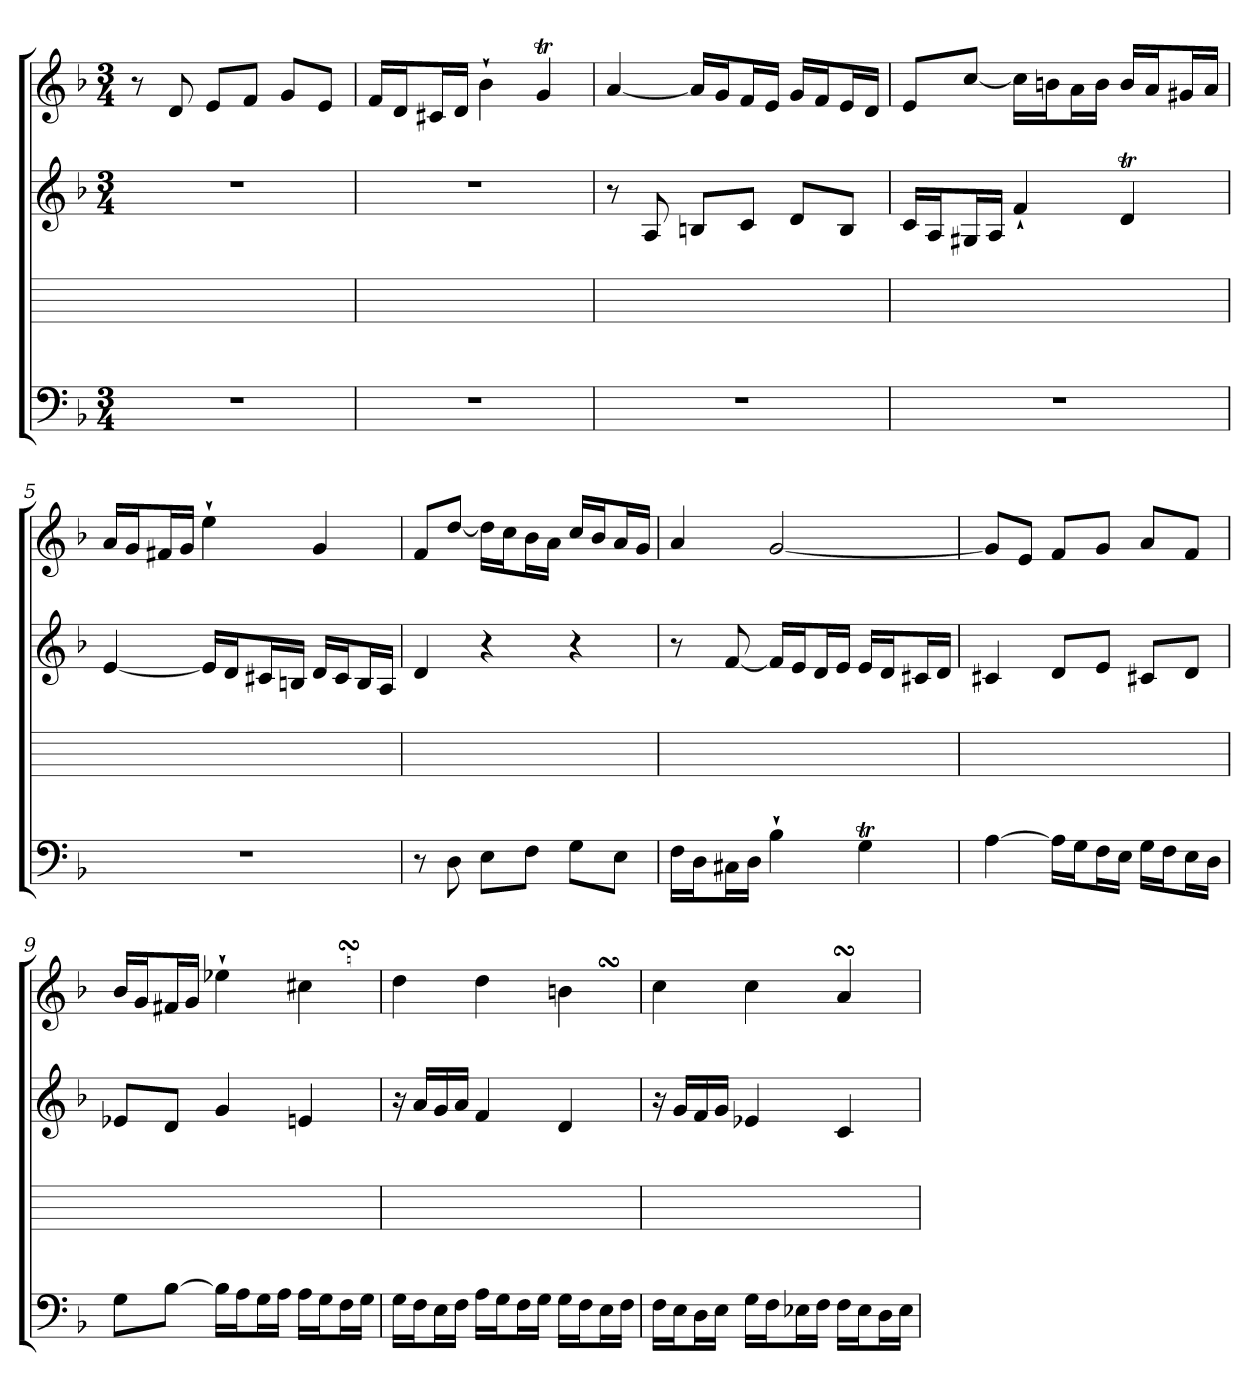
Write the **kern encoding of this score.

**kern	**kern	**kern	**kern
*part4	*part3	*part2	*part1
*staff4	*staff3	*staff2	*staff1
*clefF4	*	*clefG2	*clefG2
*k[b-]	*	*k[b-]	*k[b-]
*d:	*	*d:	*d:
*M3/4	*	*M3/4	*M3/4
*MM78	*MM78	*MM78	*MM78
=1	=1	=1	=1
2.r	2.ryy	2.r	8r
.	.	.	8d
.	.	.	8e/L
.	.	.	8f/J
.	.	.	8g/L
.	.	.	8e/J
=2	=2	=2	=2
2.r	2.ryy	2.r	16f/LL
.	.	.	16d/J
.	.	.	16c#X/L
.	.	.	16d/JJ
.	.	.	4b-`
.	.	.	4gT
=3	=3	=3	=3
2.r	2.ryy	8r	[4a
.	.	8A	.
.	.	8Bn/L	16a/LL]
.	.	.	16g/J
.	.	8c/J	16f/L
.	.	.	16e/JJ
.	.	8d/L	16g/LL
.	.	.	16f/J
.	.	8B/J	16e/L
.	.	.	16d/JJ
=4	=4	=4	=4
2.r	2.ryy	16c/LL	8e/L
.	.	16A/J	.
.	.	16G#X/L	[8cc/J
.	.	16A/JJ	.
.	.	4f`	16cc\LL]
.	.	.	16bn\J
.	.	.	16a\L
.	.	.	16b\JJ
.	.	4dT	16b/LL
.	.	.	16a/J
.	.	.	16g#X/L
.	.	.	16a/JJ
=5	=5	=5	=5
2.r	2.ryy	[4e	16a/LL
.	.	.	16g/J
.	.	.	16f#X/L
.	.	.	16g/JJ
.	.	16e/LL]	4ee`
.	.	16d/J	.
.	.	16c#X/L	.
.	.	16Bn/JJ	.
.	.	16d/LL	4g
.	.	16c#/J	.
.	.	16B/L	.
.	.	16A/JJ	.
=6	=6	=6	=6
8r	2.ryy	4d	8f/L
8D	.	.	[8dd/J
8E\L	.	4r	16dd\LL]
.	.	.	16cc\J
8F\J	.	.	16b-\L
.	.	.	16a\JJ
8G\L	.	4r	16cc/LL
.	.	.	16b-/J
8E\J	.	.	16a/L
.	.	.	16g/JJ
=7	=7	=7	=7
16F\LL	2.ryy	8r	4a
16D\J	.	.	.
16C#X\L	.	[8f	.
16D\JJ	.	.	.
4B-`	.	16f/LL]	[2g
.	.	16e/J	.
.	.	16d/L	.
.	.	16e/JJ	.
4GT	.	16e/LL	.
.	.	16d/J	.
.	.	16c#X/L	.
.	.	16d/JJ	.
=8	=8	=8	=8
[4A	2.ryy	4c#X	8g/L]
.	.	.	8e/J
16A\LL]	.	8d/L	8f/L
16G\J	.	.	.
16F\L	.	8e/J	8g/J
16E\JJ	.	.	.
16G\LL	.	8c#X/L	8a/L
16F\J	.	.	.
16E\L	.	8d/J	8f/J
16D\JJ	.	.	.
=9	=9	=9	=9
8G\L	2.ryy	8e-X/L	16b-/LL
.	.	.	16g/J
[8B-\J	.	8d/J	16f#X/L
.	.	.	16g/JJ
16B-\LL]	.	4g	4ee-X`
16A\J	.	.	.
16G\L	.	.	.
16A\JJ	.	.	.
16A\LL	.	4en	4cc#XSsS
16G\J	.	.	.
16F\L	.	.	.
16G\JJ	.	.	.
=10	=10	=10	=10
16G\LL	2.ryy	16r	4dd
16F\J	.	16a/LL	.
16E\L	.	16g/	.
16F\JJ	.	16a/JJ	.
16A\LL	.	4f	4dd
16G\J	.	.	.
16F\L	.	.	.
16G\JJ	.	.	.
16G\LL	.	4d	4bnSsS
16F\J	.	.	.
16E\L	.	.	.
16F\JJ	.	.	.
=11	=11	=11	=11
16F\LL	2.ryy	16r	4cc
16E\J	.	16g/LL	.
16D\L	.	16f/	.
16E\JJ	.	16g/JJ	.
16G\LL	.	4e-X	4cc
16F\J	.	.	.
16E-X\L	.	.	.
16F\JJ	.	.	.
16F\LL	.	4c	4aSsS
16E-\J	.	.	.
16D\L	.	.	.
16E-\JJ	.	.	.
=	=	=	=
*-	*-	*-	*-
